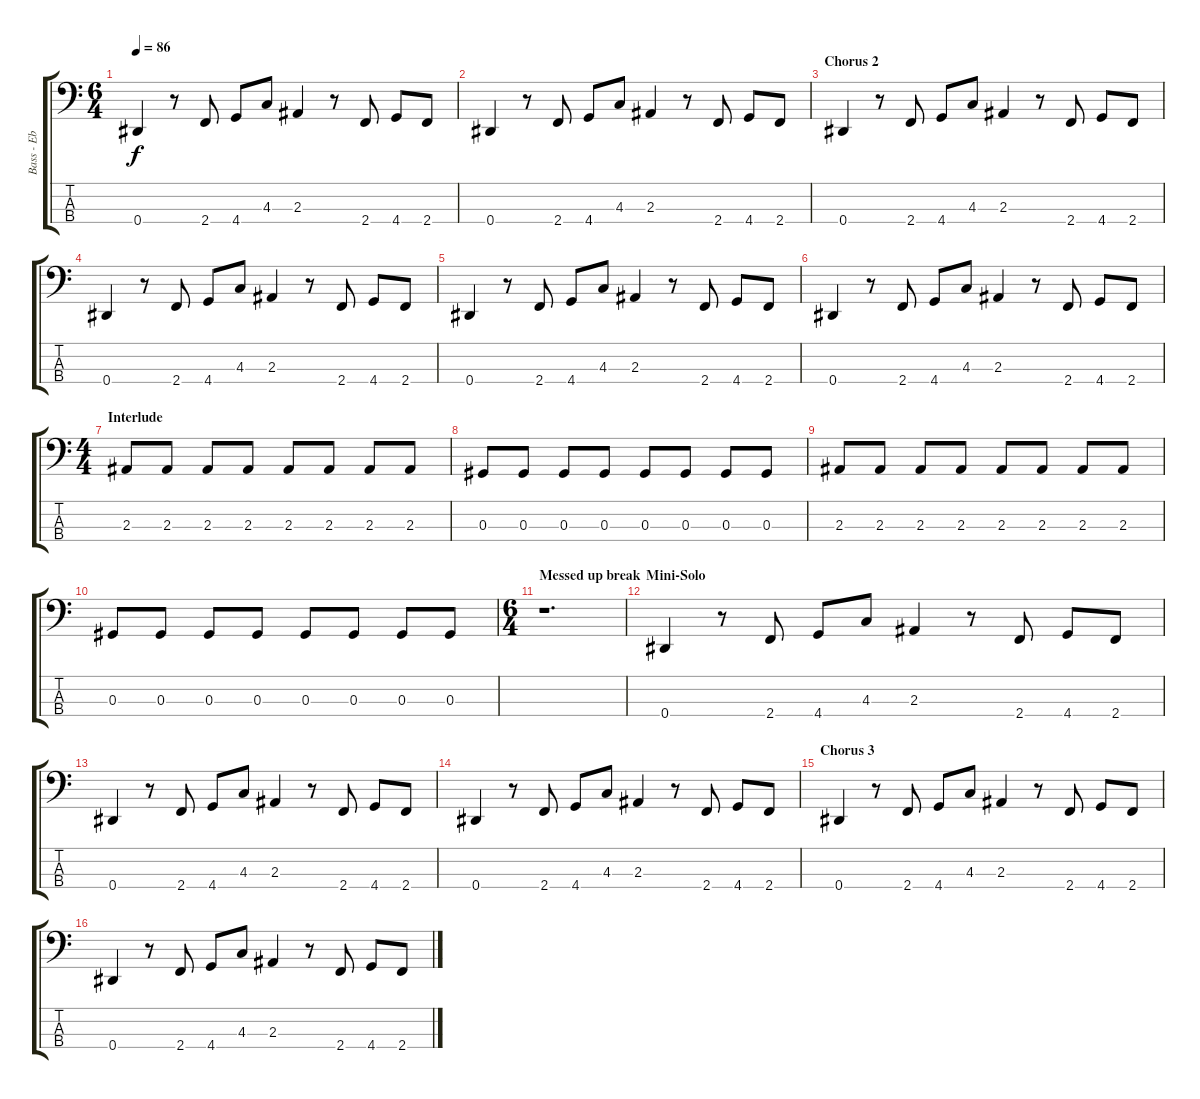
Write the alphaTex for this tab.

\track ("Bass - Eb" "Bass - Eb") {instrument electricbassfinger}
\staff {score tabs}
\tuning (Gb2 Db2 Ab1 Eb1) {hide}
\ts (6 4)
\tempo 86
\clef f4
\ks c
0.4.4{dy f} r.8 2.4.8 4.4.8 4.3.8 2.3.4 r.8 2.4.8 4.4.8 2.4.8 |
0.4.4 r.8 2.4.8 4.4.8 4.3.8 2.3.4 r.8 2.4.8 4.4.8 2.4.8 |
\section ("" "Chorus 2")
0.4.4 r.8 2.4.8 4.4.8 4.3.8 2.3.4 r.8 2.4.8 4.4.8 2.4.8 |
0.4.4 r.8 2.4.8 4.4.8 4.3.8 2.3.4 r.8 2.4.8 4.4.8 2.4.8 |
0.4.4 r.8 2.4.8 4.4.8 4.3.8 2.3.4 r.8 2.4.8 4.4.8 2.4.8 |
0.4.4 r.8 2.4.8 4.4.8 4.3.8 2.3.4 r.8 2.4.8 4.4.8 2.4.8 |
\ts (4 4)
\section ("" "Interlude")
2.3.8 2.3.8 2.3.8 2.3.8 2.3.8 2.3.8 2.3.8 2.3.8 |
0.3.8 0.3.8 0.3.8 0.3.8 0.3.8 0.3.8 0.3.8 0.3.8 |
2.3.8 2.3.8 2.3.8 2.3.8 2.3.8 2.3.8 2.3.8 2.3.8 |
0.3.8 0.3.8 0.3.8 0.3.8 0.3.8 0.3.8 0.3.8 0.3.8 |
\ts (6 4)
\section ("" "Messed up break")
r.1{d} |
\section ("" "Mini-Solo")
0.4.4 r.8 2.4.8 4.4.8 4.3.8 2.3.4 r.8 2.4.8 4.4.8 2.4.8 |
0.4.4 r.8 2.4.8 4.4.8 4.3.8 2.3.4 r.8 2.4.8 4.4.8 2.4.8 |
0.4.4 r.8 2.4.8 4.4.8 4.3.8 2.3.4 r.8 2.4.8 4.4.8 2.4.8 |
\section ("" "Chorus 3")
0.4.4 r.8 2.4.8 4.4.8 4.3.8 2.3.4 r.8 2.4.8 4.4.8 2.4.8 |
0.4.4 r.8 2.4.8 4.4.8 4.3.8 2.3.4 r.8 2.4.8 4.4.8 2.4.8
